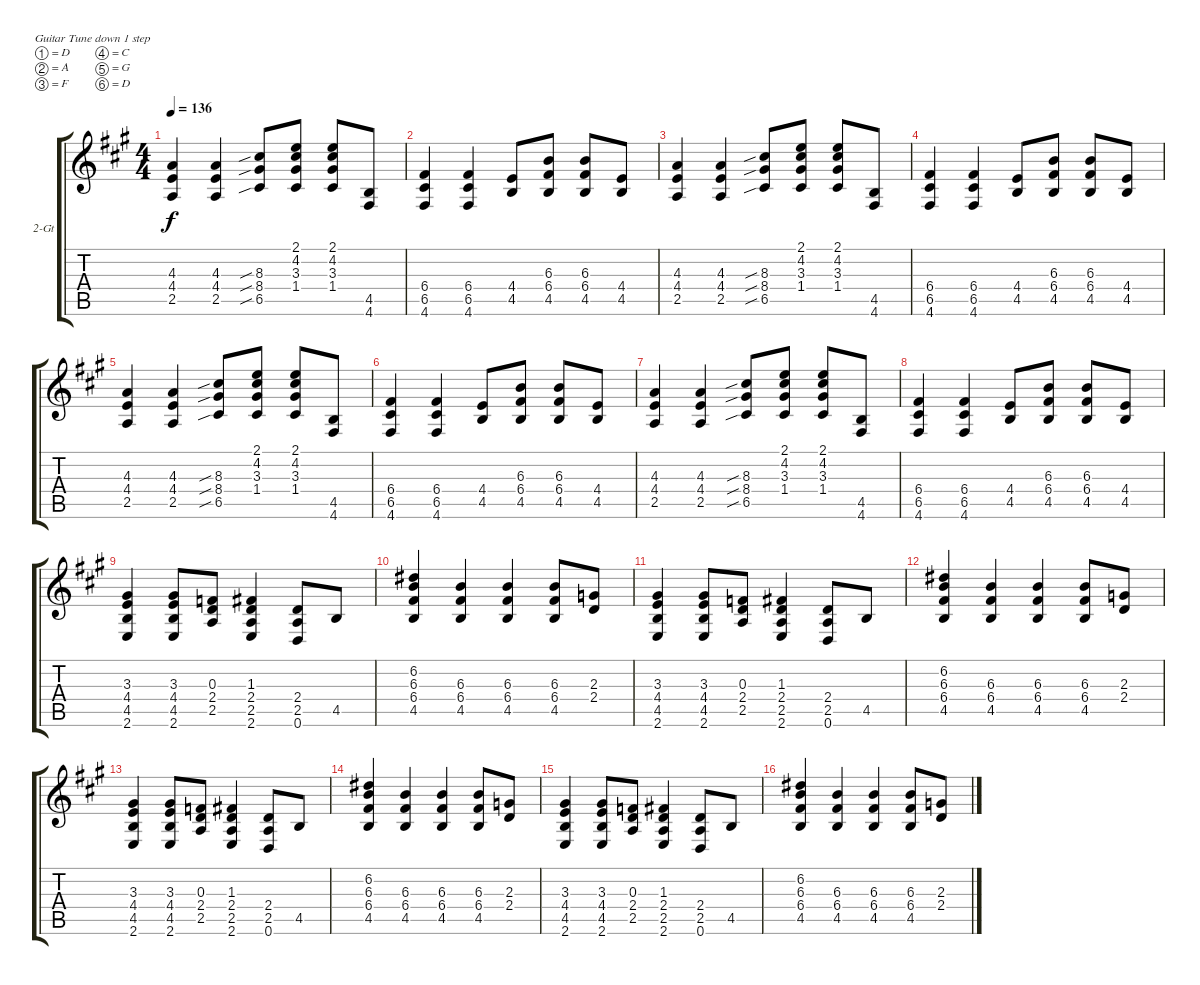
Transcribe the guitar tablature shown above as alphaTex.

\defaultSystemsLayout 4
\bracketExtendMode groupsimilarinstruments
\firstSystemTrackNameOrientation horizontal
\otherSystemsTrackNameOrientation horizontal
\track ("2 Guitar" "2-Gt") {instrument distortionguitar}
\staff {score tabs}
\tuning (D4 A3 F3 C3 G2 D2)
\ts (4 4)
\tempo 136
\clef g2
\scale
1.07062
\ks a
(2.5 4.4 4.3).4{dy f} (2.5 4.4 4.3).4 (6.5{sib} 8.4{sib} 8.3{sib}).8 (1.4 3.3 4.2 2.1).8 (1.4 3.3 4.2 2.1).8 (4.6 4.5).8 |
\scale
0.929382 (4.6 6.5 6.4).4 (4.6 6.5 6.4).4 (4.5 4.4).8 (4.5 6.4 6.3).8 (4.5 6.4 6.3).8 (4.5 4.4).8 |
\scale
1.07062 (2.5 4.4 4.3).4 (2.5 4.4 4.3).4 (6.5{sib} 8.4{sib} 8.3{sib}).8 (1.4 3.3 4.2 2.1).8 (1.4 3.3 4.2 2.1).8 (4.6 4.5).8 |
\scale
0.929382 (4.6 6.5 6.4).4 (4.6 6.5 6.4).4 (4.5 4.4).8 (4.5 6.4 6.3).8 (4.5 6.4 6.3).8 (4.5 4.4).8 |
\scale
1.07062 (2.5 4.4 4.3).4 (2.5 4.4 4.3).4 (6.5{sib} 8.4{sib} 8.3{sib}).8 (1.4 3.3 4.2 2.1).8 (1.4 3.3 4.2 2.1).8 (4.6 4.5).8 |
\scale
0.929382 (4.6 6.5 6.4).4 (4.6 6.5 6.4).4 (4.5 4.4).8 (4.5 6.4 6.3).8 (4.5 6.4 6.3).8 (4.5 4.4).8 |
\scale
1.07062 (2.5 4.4 4.3).4 (2.5 4.4 4.3).4 (6.5{sib} 8.4{sib} 8.3{sib}).8 (1.4 3.3 4.2 2.1).8 (1.4 3.3 4.2 2.1).8 (4.6 4.5).8 |
\scale
0.929382 (4.6 6.5 6.4).4 (4.6 6.5 6.4).4 (4.5 4.4).8 (4.5 6.4 6.3).8 (4.5 6.4 6.3).8 (4.5 4.4).8 |
\scale
1.07062 (2.6 4.5 4.4 3.3).4 (2.6 4.5 4.4 3.3).8 (2.4 2.5 0.3).8 (1.3 2.4 2.5 2.6).4 (0.6 2.5 2.4).8 4.5.8 |
\scale
0.929382 (4.5 6.4 6.3 6.2).4 (4.5 6.4 6.3).4 (4.5 6.4 6.3).4 (4.5 6.4 6.3).8 (2.4 2.3).8 |
\scale
1.07062 (2.6 4.5 4.4 3.3).4 (2.6 4.5 4.4 3.3).8 (2.4 2.5 0.3).8 (1.3 2.4 2.5 2.6).4 (0.6 2.5 2.4).8 4.5.8 |
\scale
0.929382 (4.5 6.4 6.3 6.2).4 (4.5 6.4 6.3).4 (4.5 6.4 6.3).4 (4.5 6.4 6.3).8 (2.4 2.3).8 |
\scale
1.07062 (2.6 4.5 4.4 3.3).4 (2.6 4.5 4.4 3.3).8 (2.4 2.5 0.3).8 (1.3 2.4 2.5 2.6).4 (0.6 2.5 2.4).8 4.5.8 |
\scale
0.929382 (4.5 6.4 6.3 6.2).4 (4.5 6.4 6.3).4 (4.5 6.4 6.3).4 (4.5 6.4 6.3).8 (2.4 2.3).8 |
\scale
1.07062 (2.6 4.5 4.4 3.3).4 (2.6 4.5 4.4 3.3).8 (2.4 2.5 0.3).8 (1.3 2.4 2.5 2.6).4 (0.6 2.5 2.4).8 4.5.8 |
\scale
0.929382 (4.5 6.4 6.3 6.2).4 (4.5 6.4 6.3).4 (4.5 6.4 6.3).4 (4.5 6.4 6.3).8 (2.4 2.3).8
